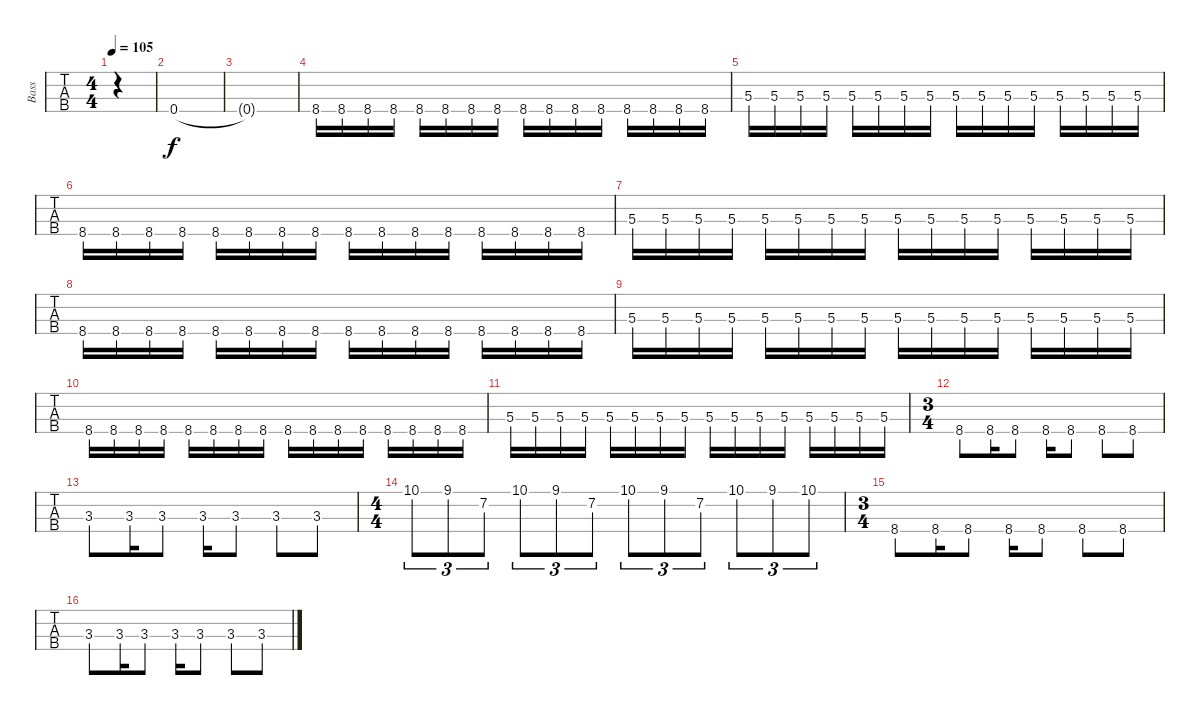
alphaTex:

\track ("Bass" "Bass") {instrument electricbassfinger}
\staff {tabs}
\tuning (Gb2 Db2 Ab1 Db1) {hide}
\ts (4 4)
\tempo 105
\clef f4
\ks c
|
0.4.1 |
0.4{t}.1 |
8.4.16 8.4.16 8.4.16 8.4.16 8.4.16 8.4.16 8.4.16 8.4.16 8.4.16 8.4.16 8.4.16 8.4.16 8.4.16 8.4.16 8.4.16 8.4.16 |
5.3.16 5.3.16 5.3.16 5.3.16 5.3.16 5.3.16 5.3.16 5.3.16 5.3.16 5.3.16 5.3.16 5.3.16 5.3.16 5.3.16 5.3.16 5.3.16 |
8.4.16 8.4.16 8.4.16 8.4.16 8.4.16 8.4.16 8.4.16 8.4.16 8.4.16 8.4.16 8.4.16 8.4.16 8.4.16 8.4.16 8.4.16 8.4.16 |
5.3.16 5.3.16 5.3.16 5.3.16 5.3.16 5.3.16 5.3.16 5.3.16 5.3.16 5.3.16 5.3.16 5.3.16 5.3.16 5.3.16 5.3.16 5.3.16 |
8.4.16 8.4.16 8.4.16 8.4.16 8.4.16 8.4.16 8.4.16 8.4.16 8.4.16 8.4.16 8.4.16 8.4.16 8.4.16 8.4.16 8.4.16 8.4.16 |
5.3.16 5.3.16 5.3.16 5.3.16 5.3.16 5.3.16 5.3.16 5.3.16 5.3.16 5.3.16 5.3.16 5.3.16 5.3.16 5.3.16 5.3.16 5.3.16 |
8.4.16 8.4.16 8.4.16 8.4.16 8.4.16 8.4.16 8.4.16 8.4.16 8.4.16 8.4.16 8.4.16 8.4.16 8.4.16 8.4.16 8.4.16 8.4.16 |
5.3.16 5.3.16 5.3.16 5.3.16 5.3.16 5.3.16 5.3.16 5.3.16 5.3.16 5.3.16 5.3.16 5.3.16 5.3.16 5.3.16 5.3.16 5.3.16 |
\ts (3 4)
8.4.8 8.4.16 8.4.8 8.4.16 8.4.8 8.4.8 8.4.8 |
3.3.8 3.3.16 3.3.8 3.3.16 3.3.8 3.3.8 3.3.8 |
\ts (4 4)
10.1.8{tu (3 2)} 9.1.8{tu (3 2)} 7.2.8{tu (3 2)} 10.1.8{tu (3 2)} 9.1.8{tu (3 2)} 7.2.8{tu (3 2)} 10.1.8{tu (3 2)} 9.1.8{tu (3 2)} 7.2.8{tu (3 2)} 10.1.8{tu (3 2)} 9.1.8{tu (3 2)} 10.1.8{tu (3 2)} |
\ts (3 4)
8.4.8 8.4.16 8.4.8 8.4.16 8.4.8 8.4.8 8.4.8 |
3.3.8 3.3.16 3.3.8 3.3.16 3.3.8 3.3.8 3.3.8
